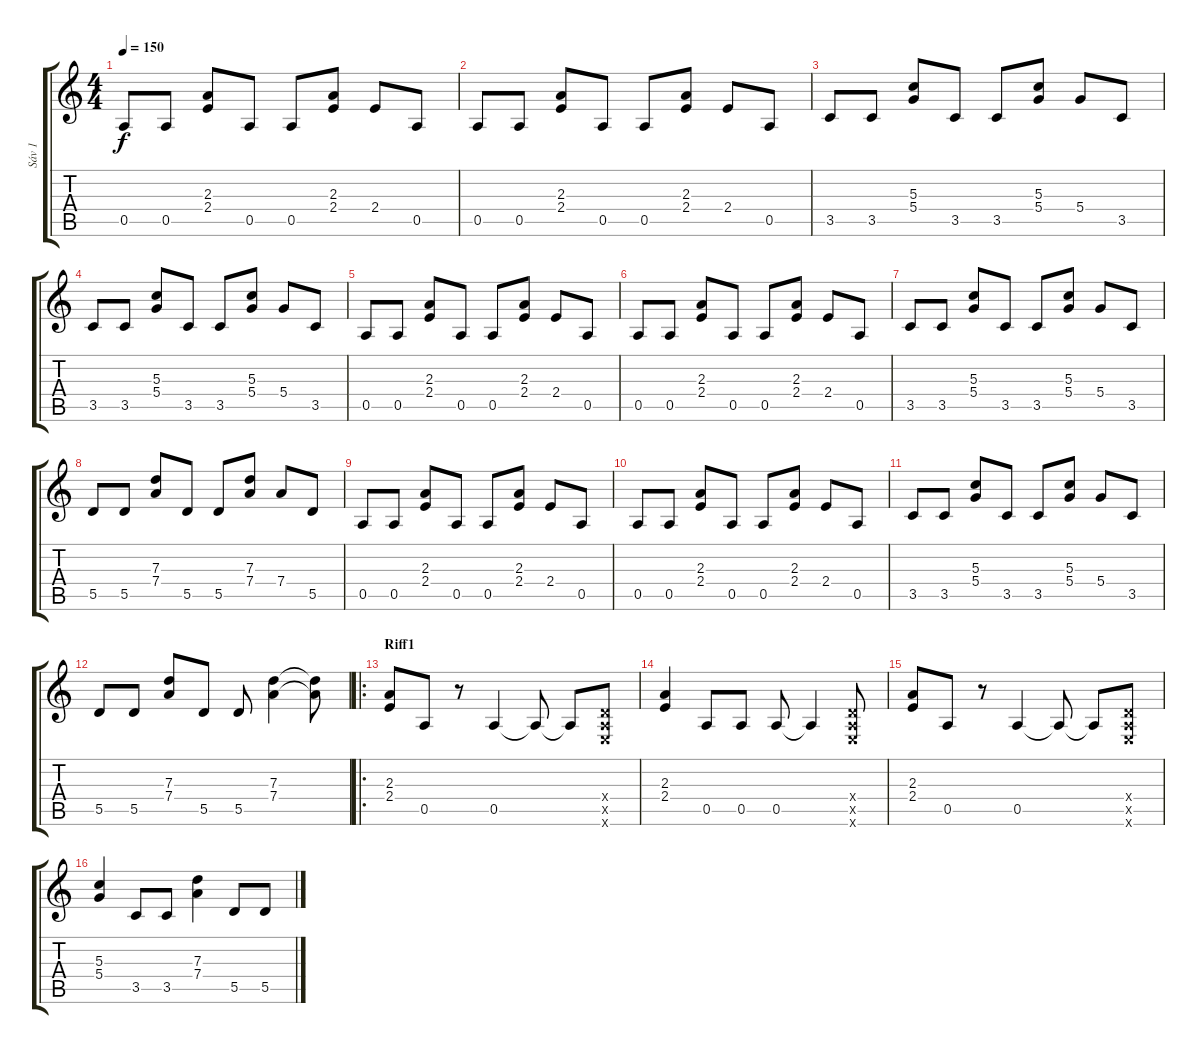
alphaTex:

\track ("Sáv 1" "Sáv 1") {instrument overdrivenguitar}
\staff {score tabs}
\tuning (E4 B3 G3 D3 A2 E2) {hide}
\ts (4 4)
\tempo 150
\clef g2
\ks c
0.5.8{dy f} 0.5.8 (2.3 2.4).8 0.5.8 0.5.8 (2.3 2.4).8 2.4.8 0.5.8 |
0.5.8 0.5.8 (2.3 2.4).8 0.5.8 0.5.8 (2.3 2.4).8 2.4.8 0.5.8 |
3.5.8 3.5.8 (5.3 5.4).8 3.5.8 3.5.8 (5.3 5.4).8 5.4.8 3.5.8 |
3.5.8 3.5.8 (5.3 5.4).8 3.5.8 3.5.8 (5.3 5.4).8 5.4.8 3.5.8 |
0.5.8 0.5.8 (2.3 2.4).8 0.5.8 0.5.8 (2.3 2.4).8 2.4.8 0.5.8 |
0.5.8 0.5.8 (2.3 2.4).8 0.5.8 0.5.8 (2.3 2.4).8 2.4.8 0.5.8 |
3.5.8 3.5.8 (5.3 5.4).8 3.5.8 3.5.8 (5.3 5.4).8 5.4.8 3.5.8 |
5.5.8 5.5.8 (7.3 7.4).8 5.5.8 5.5.8 (7.3 7.4).8 7.4.8 5.5.8 |
0.5.8 0.5.8 (2.3 2.4).8 0.5.8 0.5.8 (2.3 2.4).8 2.4.8 0.5.8 |
0.5.8 0.5.8 (2.3 2.4).8 0.5.8 0.5.8 (2.3 2.4).8 2.4.8 0.5.8 |
3.5.8 3.5.8 (5.3 5.4).8 3.5.8 3.5.8 (5.3 5.4).8 5.4.8 3.5.8 |
\section ("" "")
5.5.8 5.5.8 (7.3 7.4).8 5.5.8 5.5.8 (7.3 7.4).4 (7.3{t} 7.4{t}).8 |
\ro
\section ("" "Riff1")
(2.3 2.4).8 0.5.8 r.8 0.5.4 0.5{t}.8 0.5{t}.8 (0.4{x} 0.5{x} 0.6{x}).8 |
(2.3 2.4).4 0.5.8 0.5.8 0.5.8 0.5{t}.4 (0.4{x} 0.5{x} 0.6{x}).8 |
(2.3 2.4).8 0.5.8 r.8 0.5.4 0.5{t}.8 0.5{t}.8 (0.4{x} 0.5{x} 0.6{x}).8 |
(5.3 5.4).4 3.5.8 3.5.8 (7.3 7.4).4 5.5.8 5.5.8
